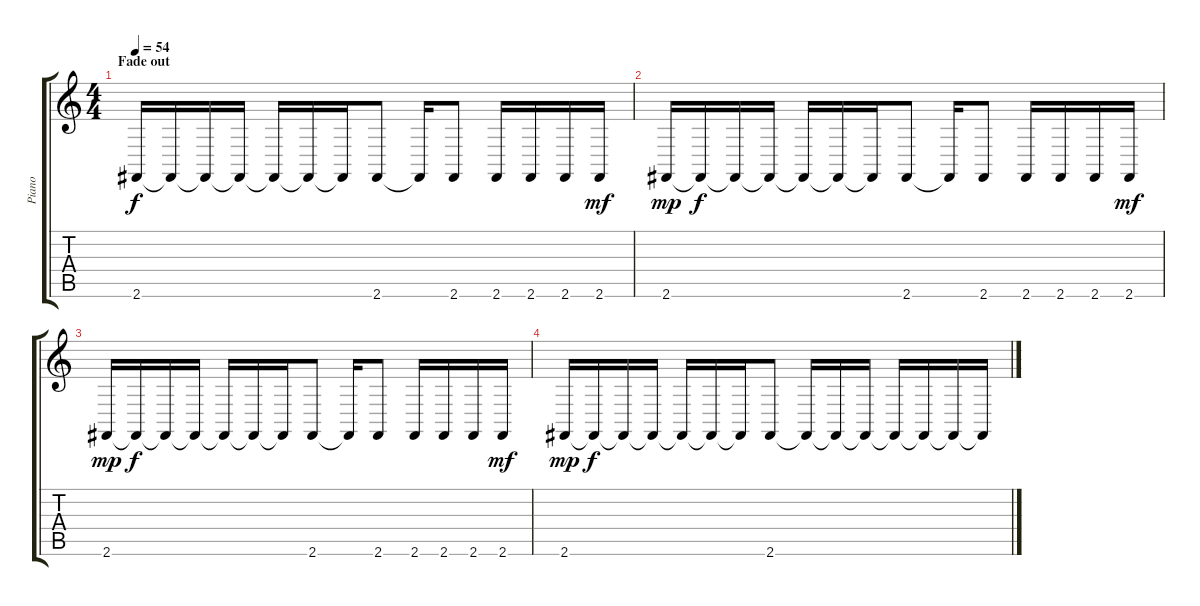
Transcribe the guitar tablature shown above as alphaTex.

\track ("Piano" "Piano") {instrument acousticgrandpiano}
\staff {score tabs}
\tuning (E4 B3 G3 D3 A2 E2) {hide}
\ts (4 4)
\section ("" "Fade out")
\tempo 54
\clef g2
\ks c
2.6.16{dy f} 2.6{t}.16 2.6{t}.16 2.6{t}.16 2.6{t}.16 2.6{t}.16 2.6{t}.16 2.6.8 2.6{t}.16 2.6.8 2.6.16 2.6.16 2.6.16 2.6.16{dy mf} |
2.6.16{dy mp} 2.6{t}.16{dy f} 2.6{t}.16 2.6{t}.16 2.6{t}.16 2.6{t}.16 2.6{t}.16 2.6.8 2.6{t}.16 2.6.8 2.6.16 2.6.16 2.6.16 2.6.16{dy mf} |
2.6.16{dy mp} 2.6{t}.16{dy f} 2.6{t}.16 2.6{t}.16 2.6{t}.16 2.6{t}.16 2.6{t}.16 2.6.8 2.6{t}.16 2.6.8 2.6.16 2.6.16 2.6.16 2.6.16{dy mf} |
2.6.16{dy mp} 2.6{t}.16{dy f} 2.6{t}.16 2.6{t}.16 2.6{t}.16 2.6{t}.16 2.6{t}.16 2.6.8 2.6{t}.16 2.6{t}.16 2.6{t}.16 2.6{t}.16 2.6{t}.16 2.6{t}.16 2.6{t}.16
